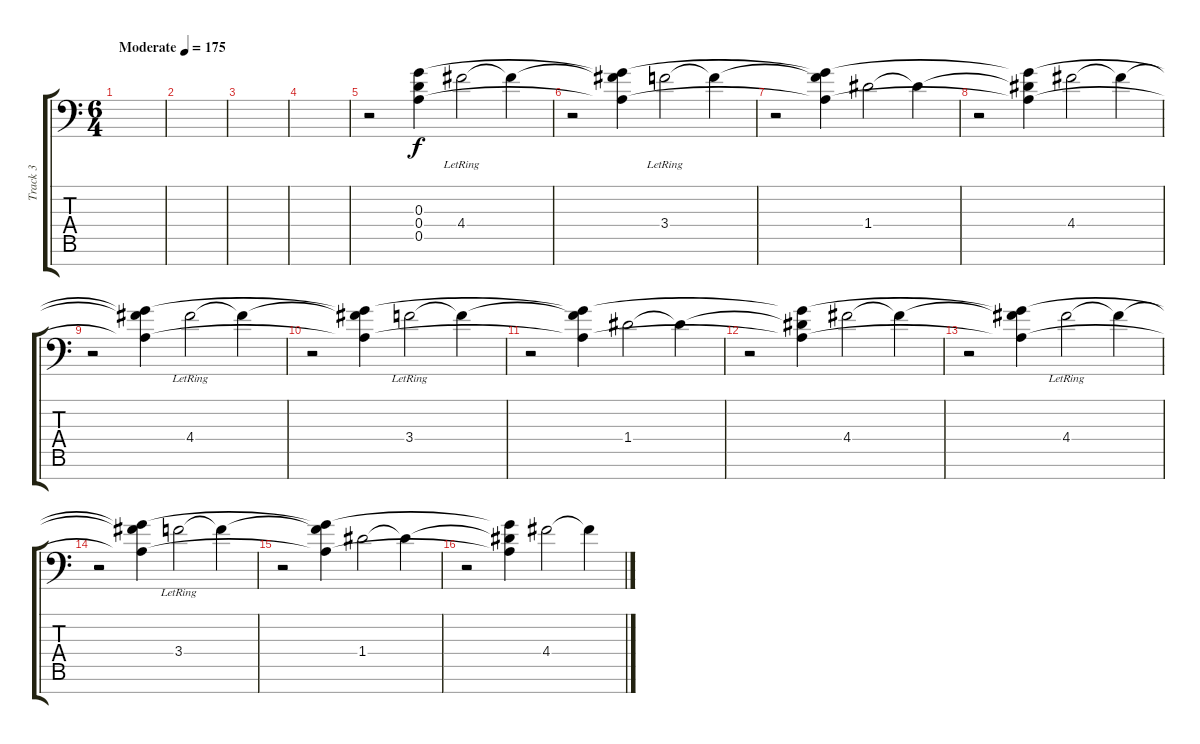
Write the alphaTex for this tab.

\track ("Track 3" "Track 3") {instrument electricguitarclean}
\staff {score tabs}
\tuning (E4 B3 G3 D3 A2 E2 A-1) {hide}
\ts (6 4)
\tempo (175 "Moderate")
\clef f4
\ks c
|
|
|
|
r.2 (0.3 0.4 0.5).4 4.4{lr}.2 4.4{t}.4 |
r.2 (0.3{t} 4.4{t} 0.5{t}).4 3.4{lr}.2 3.4{t}.4 |
r.2 (0.3{t} 3.4{t} 0.5{t}).4 1.4.2 1.4{t}.4 |
r.2 (0.3{t} 1.4{t} 0.5{t}).4 4.4.2 4.4{t}.4 |
r.2 (0.3{t} 4.4{t} 0.5{t}).4 4.4{lr}.2 4.4{t}.4 |
r.2 (0.3{t} 4.4{t} 0.5{t}).4 3.4{lr}.2 3.4{t}.4 |
r.2 (0.3{t} 3.4{t} 0.5{t}).4 1.4.2 1.4{t}.4 |
r.2 (0.3{t} 1.4{t} 0.5{t}).4 4.4.2 4.4{t}.4 |
r.2 (0.3{t} 4.4{t} 0.5{t}).4 4.4{lr}.2 4.4{t}.4 |
r.2 (0.3{t} 4.4{t} 0.5{t}).4 3.4{lr}.2 3.4{t}.4 |
r.2 (0.3{t} 3.4{t} 0.5{t}).4 1.4.2 1.4{t}.4 |
r.2 (0.3{t} 1.4{t} 0.5{t}).4 4.4.2 4.4{t}.4
